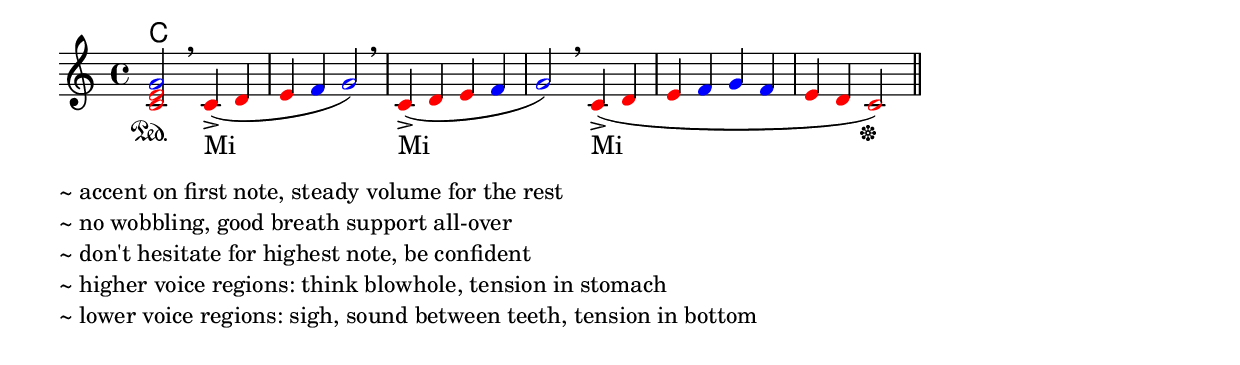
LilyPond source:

\version "2.19.49"
%Association list of pitches to colors.
#(define color-mapping
  (list
    (cons (ly:make-pitch -1 0 -1/2) (x11-color 'orange))
    (cons (ly:make-pitch -1 0 0) (x11-color 'orange))
    (cons (ly:make-pitch -1 0 1/2) (x11-color 'orange))
    (cons (ly:make-pitch -1 1 -1/2) (x11-color 'orange))
    (cons (ly:make-pitch -1 1 0) (x11-color 'orange))
    (cons (ly:make-pitch -1 1 1/2) (x11-color 'orange))
    (cons (ly:make-pitch -1 2 -1/2) (x11-color 'orange))
    (cons (ly:make-pitch -1 2 0) (x11-color 'orange))
    (cons (ly:make-pitch -1 2 1/2) (x11-color 'orange))
    (cons (ly:make-pitch -1 3 -1/2) (x11-color 'DarkGreen))
    (cons (ly:make-pitch -1 3 0) (x11-color 'DarkGreen))
    (cons (ly:make-pitch -1 3 1/2) (x11-color 'DarkGreen))
    (cons (ly:make-pitch -1 4 -1/2) (x11-color 'DarkGreen))
    (cons (ly:make-pitch -1 4 0) (x11-color 'DarkGreen))
    (cons (ly:make-pitch -1 4 1/2) (x11-color 'DarkGreen))
    (cons (ly:make-pitch -1 5 -1/2) (x11-color 'DarkGreen))
    (cons (ly:make-pitch -1 5 0) (x11-color 'DarkGreen))
    (cons (ly:make-pitch -1 5 1/2) (x11-color 'DarkGreen))
    (cons (ly:make-pitch -1 6 -1/2) (x11-color 'DarkGreen))
    (cons (ly:make-pitch -1 6 0) (x11-color 'DarkGreen))
    (cons (ly:make-pitch -1 6 1/2) (x11-color 'DarkGreen))
    (cons (ly:make-pitch 0 0 -1/2) (x11-color 'red))
    (cons (ly:make-pitch 0 0 0) (x11-color 'red))
    (cons (ly:make-pitch 0 0 1/2) (x11-color 'red))
    (cons (ly:make-pitch 0 1 -1/2) (x11-color 'red))
    (cons (ly:make-pitch 0 1 0) (x11-color 'red))
    (cons (ly:make-pitch 0 1 1/2) (x11-color 'red))
    (cons (ly:make-pitch 0 2 -1/2) (x11-color 'red))
    (cons (ly:make-pitch 0 2 0) (x11-color 'red))
    (cons (ly:make-pitch 0 2 1/2) (x11-color 'red))
    (cons (ly:make-pitch 0 3 -1/2) (x11-color 'blue))
    (cons (ly:make-pitch 0 3 0) (x11-color 'blue))
    (cons (ly:make-pitch 0 3 1/2) (x11-color 'blue))
    (cons (ly:make-pitch 0 4 -1/2) (x11-color 'blue))
    (cons (ly:make-pitch 0 4 0) (x11-color 'blue))
    (cons (ly:make-pitch 0 4 1/2) (x11-color 'blue))
    (cons (ly:make-pitch 0 5 -1/2) (x11-color 'blue))
    (cons (ly:make-pitch 0 5 0) (x11-color 'blue))
    (cons (ly:make-pitch 0 5 1/2) (x11-color 'blue))
    (cons (ly:make-pitch 0 6 -1/2) (x11-color 'blue))
    (cons (ly:make-pitch 0 6 0) (x11-color 'blue))
    (cons (ly:make-pitch 0 6 1/2) (x11-color 'blue))
    (cons (ly:make-pitch 1 0 -1/2) (x11-color 'MediumPurple))
    (cons (ly:make-pitch 1 0 0) (x11-color 'MediumPurple))
    (cons (ly:make-pitch 1 0 1/2) (x11-color 'MediumPurple))
    (cons (ly:make-pitch 1 1 -1/2) (x11-color 'MediumPurple))
    (cons (ly:make-pitch 1 1 0) (x11-color 'MediumPurple))
    (cons (ly:make-pitch 1 1 1/2) (x11-color 'MediumPurple))
    (cons (ly:make-pitch 1 2 -1/2) (x11-color 'MediumPurple))
    (cons (ly:make-pitch 1 2 0) (x11-color 'MediumPurple))
    (cons (ly:make-pitch 1 2 1/2) (x11-color 'MediumPurple))
    (cons (ly:make-pitch 1 3 -1/2) (x11-color 'DeepPink))
    (cons (ly:make-pitch 1 3 0) (x11-color 'DeepPink))
    (cons (ly:make-pitch 1 3 1/2) (x11-color 'DeepPink))
    (cons (ly:make-pitch 1 4 -1/2) (x11-color 'DeepPink))
    (cons (ly:make-pitch 1 4 0) (x11-color 'DeepPink))
    (cons (ly:make-pitch 1 4 1/2) (x11-color 'DeepPink))
    (cons (ly:make-pitch 1 5 -1/2) (x11-color 'DeepPink))
    (cons (ly:make-pitch 1 5 0) (x11-color 'DeepPink))
    (cons (ly:make-pitch 1 5 1/2) (x11-color 'DeepPink))
    (cons (ly:make-pitch 1 6 -1/2) (x11-color 'DeepPink))
    (cons (ly:make-pitch 1 6 0) (x11-color 'DeepPink))
    (cons (ly:make-pitch 1 6 1/2) (x11-color 'DeepPink))))

%Compare pitch and alteration (not octave).
#(define (pitch-equals? p1 p2)
  (and
    (= (ly:pitch-octave p1) (ly:pitch-octave p2))
    (= (ly:pitch-alteration p1) (ly:pitch-alteration p2))
    (= (ly:pitch-notename p1) (ly:pitch-notename p2))))

#(define (pitch-to-color pitch)
  (let ((color (assoc pitch color-mapping pitch-equals?)))
    (if color
      (cdr color))))

#(define (color-notehead grob)
  (pitch-to-color
    (ly:event-property (event-cause grob) 'pitch)))

\include "articulate.ly"
\version "2.19.50"

\header {
}

voicetrainerTempo = 140
voicetrainerKey = c
voicetrainerSound = "Mi"

% sheetonly start
global= {
  \time 4/4
}

exercise = {
  \override NoteHead #'color = #color-notehead
  \transpose c \voicetrainerKey \relative c' {
    \key c \major
    < c e g >2\sustainOn
    \repeat unfold 2 {
      \breathe c4->( d e f
      g2)
    }
    \breathe c,4->( d e f
    g f e d
    c2 \sustainOff ) \bar "||" \break
  }
}

\book {
  \score {
    <<
      \new ChordNames { \chordmode { \transpose c \voicetrainerKey { c }}}
      \new Staff = "voice" <<
        \global
        \exercise
        \addlyrics {
          \skip 1 \voicetrainerSound \voicetrainerSound \voicetrainerSound

        }
      >>
    >>
    \layout {
      \context {
        \Staff \RemoveEmptyStaves
        \override VerticalAxisGroup #'remove-first = ##t
      }
    }
  }
  \markup{
    \column{
      \line { ~ accent on first note, steady volume for the rest }
      \line { ~ no wobbling, good breath support all-over }
      \line { ~ don't hesitate for highest note, be confident }
      \line { ~ higher voice regions: think blowhole, tension in stomach }
      \line { ~ lower voice regions: sigh, sound between teeth, tension in bottom }
    }
  }
  \paper{
    #(set-paper-size "a5landscape")
    indent=0\mm
    line-width=190\mm
    oddFooterMarkup=##f
    oddHeaderMarkup=##f
    bookTitleMarkup = ##f
    scoreTitleMarkup = ##f
  }
}
% sheetonly end
% midionly start
global= {
  \tempo 4=\voicetrainerTempo \time 4/4
}

exercise = {
  \transpose c \voicetrainerKey \relative c' {
    \key c \major
    < c e g >2\sustainOn
    \repeat unfold 2 {
      c4->( d e f
      g2)
    }
    c,4->( d e f
    g f e d
    c2 \sustainOff ) \bar "||" \break
  }
}

\book {
  \score {
    \unfoldRepeats \articulate <<
      \new Staff = "voice" <<
        \set Staff.midiInstrument = "acoustic grand"
        \global
        \exercise
      >>
    >>
    \midi {
    }
  }
}
% midionly end
